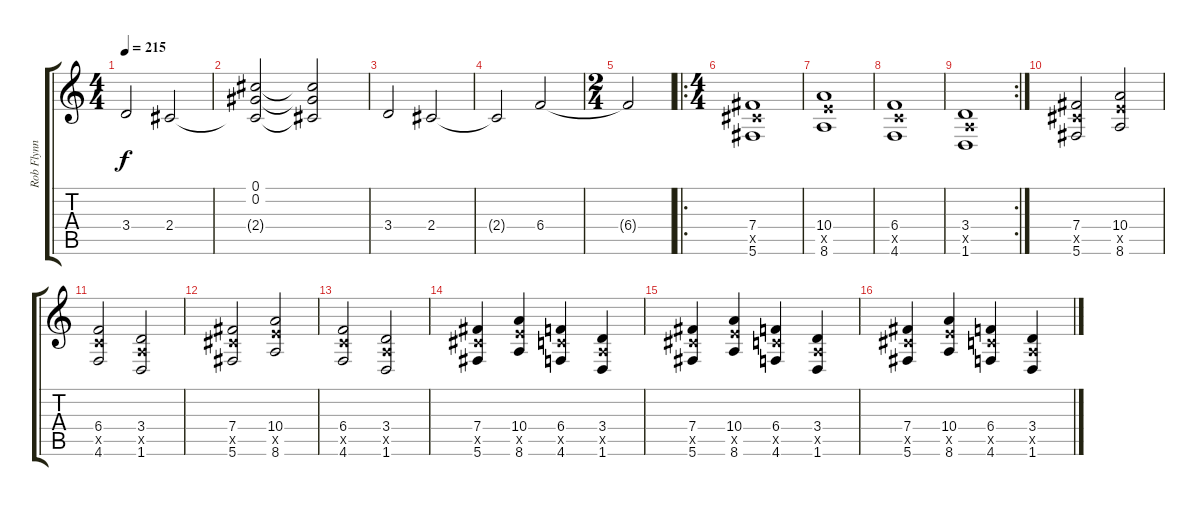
\track ("Rob Flynn" "Rob Flynn") {instrument distortionguitar}
\staff {score tabs}
\tuning (Db4 Ab3 E3 B2 Gb2 Db2) {hide}
\ts (4 4)
\tempo 215
\clef g2
\ks c
3.4.2{dy f} 2.4.2 |
(0.1 0.2 2.4{t}).2 (0.1{t} 0.2{t} 2.4{t}).2 |
3.4.2 2.4.2 |
2.4{t}.2 6.4.2 |
\ts (2 4)
6.4{t}.2 |
\ro
\ts (4 4)
(7.4 7.5{x} 5.6).1 |
(10.4 10.5{x} 8.6).1 |
(6.4 6.5{x} 4.6).1 |
\rc 2
(3.4 3.5{x} 1.6).1 |
(7.4 7.5{x} 5.6).2 (10.4 10.5{x} 8.6).2 |
(6.4 6.5{x} 4.6).2 (3.4 3.5{x} 1.6).2 |
(7.4 7.5{x} 5.6).2 (10.4 10.5{x} 8.6).2 |
(6.4 6.5{x} 4.6).2 (3.4 3.5{x} 1.6).2 |
(7.4 7.5{x} 5.6).4 (10.4 10.5{x} 8.6).4 (6.4 6.5{x} 4.6).4 (3.4 3.5{x} 1.6).4 |
(7.4 7.5{x} 5.6).4 (10.4 10.5{x} 8.6).4 (6.4 6.5{x} 4.6).4 (3.4 3.5{x} 1.6).4 |
(7.4 7.5{x} 5.6).4 (10.4 10.5{x} 8.6).4 (6.4 6.5{x} 4.6).4 (3.4 3.5{x} 1.6).4
